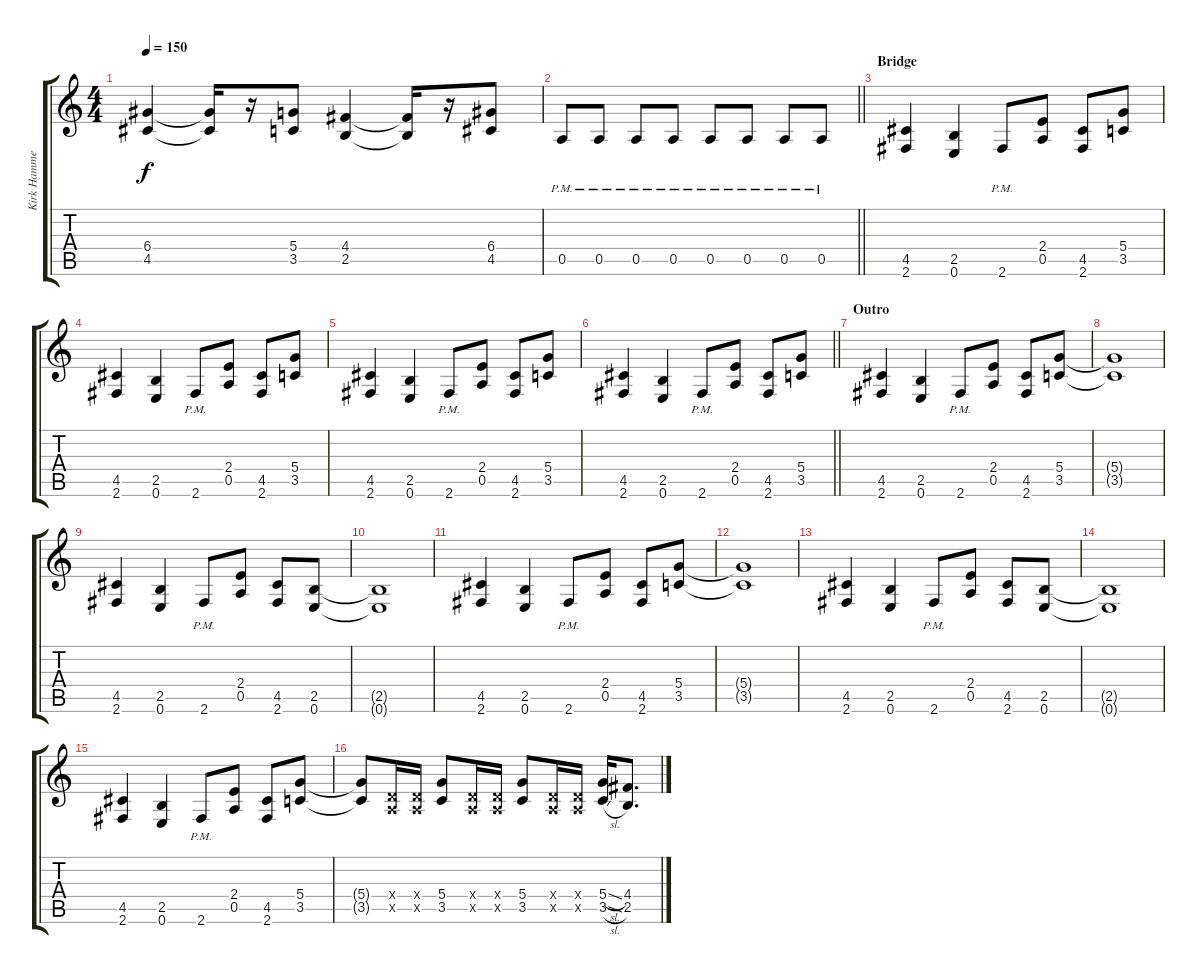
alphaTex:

\track ("Kirk Hammet" "Kirk Hamme") {instrument distortionguitar}
\staff {score tabs}
\tuning (E4 B3 G3 D3 A2 E2) {hide}
\ts (4 4)
\tempo 150
\clef g2
\ks c
(6.4 4.5).4{dy f} (6.4{t} 4.5{t}).16 r.16 (5.4 3.5).8 (4.4 2.5).4 (4.4{t} 2.5{t}).16 r.16 (6.4 4.5).8 |
\barLineRight lightlight
0.5{pm}.8 0.5{pm}.8 0.5{pm}.8 0.5{pm}.8 0.5{pm}.8 0.5{pm}.8 0.5{pm}.8 0.5{pm}.8 |
\section ("" "Bridge")
(4.5 2.6).4 (2.5 0.6).4 2.6{pm}.8 (2.4 0.5).8 (4.5 2.6).8 (5.4 3.5).8 |
(4.5 2.6).4 (2.5 0.6).4 2.6{pm}.8 (2.4 0.5).8 (4.5 2.6).8 (5.4 3.5).8 |
(4.5 2.6).4 (2.5 0.6).4 2.6{pm}.8 (2.4 0.5).8 (4.5 2.6).8 (5.4 3.5).8 |
\barLineRight lightlight
(4.5 2.6).4 (2.5 0.6).4 2.6{pm}.8 (2.4 0.5).8 (4.5 2.6).8 (5.4 3.5).8 |
\section ("" "Outro")
(4.5 2.6).4 (2.5 0.6).4 2.6{pm}.8 (2.4 0.5).8 (4.5 2.6).8 (5.4 3.5).8 |
(5.4{t} 3.5{t}).1 |
(4.5 2.6).4 (2.5 0.6).4 2.6{pm}.8 (2.4 0.5).8 (4.5 2.6).8 (2.5 0.6).8 |
(2.5{t} 0.6{t}).1 |
(4.5 2.6).4 (2.5 0.6).4 2.6{pm}.8 (2.4 0.5).8 (4.5 2.6).8 (5.4 3.5).8 |
(5.4{t} 3.5{t}).1 |
(4.5 2.6).4 (2.5 0.6).4 2.6{pm}.8 (2.4 0.5).8 (4.5 2.6).8 (2.5 0.6).8 |
(2.5{t} 0.6{t}).1 |
(4.5 2.6).4 (2.5 0.6).4 2.6{pm}.8 (2.4 0.5).8 (4.5 2.6).8 (5.4 3.5).8 |
(5.4{t} 3.5{t}).8 (0.4{x} 0.5{x}).16 (0.4{x} 0.5{x}).16 (5.4 3.5).8 (0.4{x} 0.5{x}).16 (0.4{x} 0.5{x}).16 (5.4 3.5).8 (0.4{x} 0.5{x}).16 (0.4{x} 0.5{x}).16 (5.4{sl} 3.5{sl}).16 (4.4 2.5).8{d}
